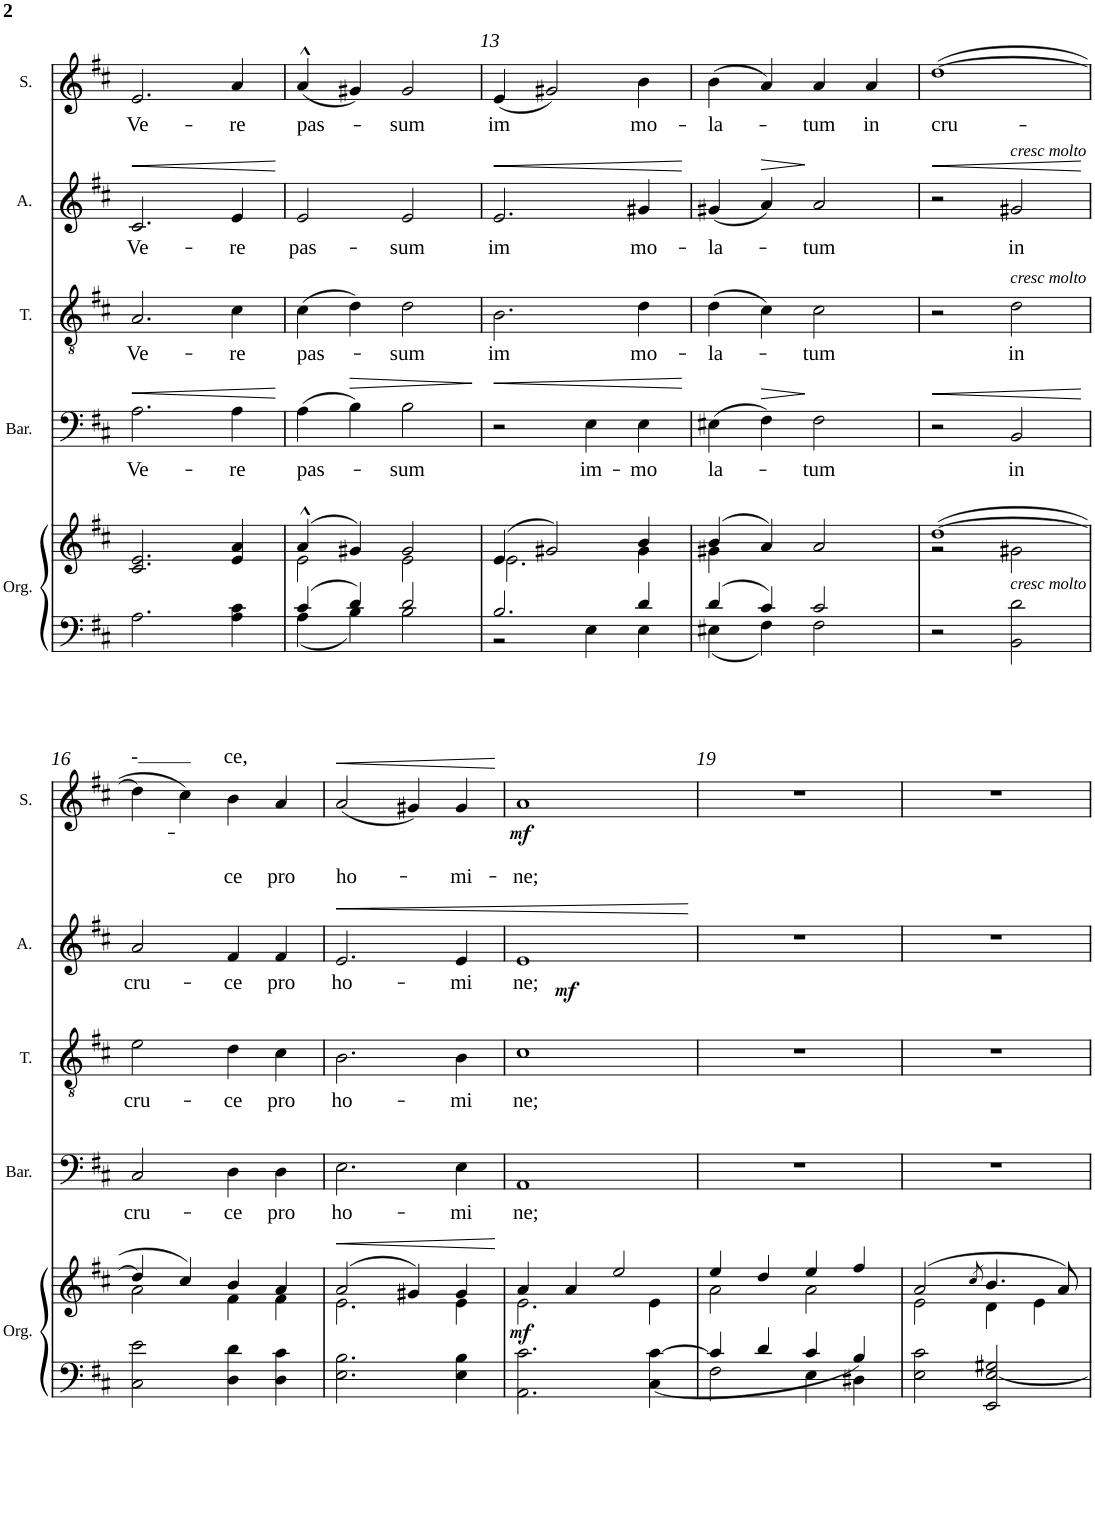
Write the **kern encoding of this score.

**kern	**kern	**dynam	**kern	**text	**dynam	**kern	**text	**kern	**text	**dynam	**kern	**text	**dynam
*part5	*part5	*part5	*part4	*part4	*part4	*part3	*part3	*part2	*part2	*part2	*part1	*part1	*part1
*staff6	*staff5	*staff5/6	*staff4	*staff4	*staff4	*staff3	*staff3	*staff2	*staff2	*staff2	*staff1	*staff1	*staff1
*I"Organ	*	*	*I"Baritone	*	*	*I"Tenor	*	*I"Alto	*	*	*I"Soprano	*	*
*I'Org.	*	*	*I'Bar.	*	*	*I'T.	*	*I'A.	*	*	*I'S.	*	*
!!LO:PB:g=z
*clefF4	*clefG2	*	*clefF4	*	*	*clefGv2	*	*clefG2	*	*	*clefG2	*	*
*k[f#c#]	*k[f#c#]	*	*k[f#c#]	*	*	*k[f#c#]	*	*k[f#c#]	*	*	*k[f#c#]	*	*
*M4/4	*M4/4	*	*M4/4	*	*	*M4/4	*	*M4/4	*	*	*M4/4	*	*
=11	=11	=11	=11	=11	=11	=11	=11	=11	=11	=11	=11	=11	=11
!	!	!	!	!LO:LY:b	!LO:HP:b	!	!LO:LY:b	!	!LO:LY:b	!LO:HP:b	!	!LO:LY:b	!
2.A\	2.c#/ 2.e/	.	2.A\	Ve-	<	2.A/	Ve-	2.c#/	Ve-	<	2.e/	Ve-	.
!	!	!	!	!LO:LY:b	!	!	!LO:LY:b	!	!LO:LY:b	!	!	!LO:LY:b	!
4A\ 4c#\	4e/ 4a/	.	4A\	-re	.	4c#\	-re	4e/	-re	.	4a/	-re	.
.	.	.	.	.	[	.	.	.	.	[	.	.	.
=12	=12	=12	=12	=12	=12	=12	=12	=12	=12	=12	=12	=12	=12
*^	*^	*	*	*	*	*	*	*	*	*	*	*	*
!	!	!	!	!	!	!LO:LY:b	!	!	!LO:LY:b	!	!LO:LY:b	!	!	!LO:LY:b	!
4c#/	4A\	(4a^^/	2e\	.	(4A\	pas-	.	(4c#\	pas-	2e/	pas-	.	(4a^^/	pas-	.
!	!	!	!	!	!	!	!LO:HP:b	!	!	!	!	!	!	!	!
4d/	4B\	4g#X/)	.	.	4B\)	.	>	4d\)	.	.	.	.	4g#X/)	.	.
!	!	!	!	!	!	!LO:LY:b	!	!	!LO:LY:b	!	!LO:LY:b	!	!	!LO:LY:b	!
2d/	2B\	2g#/	2e\	.	2B\	-sum	.	2d\	-sum	2e/	-sum	.	2g#/	-sum	.
*v	*v	*	*	*	*	*	*	*	*	*	*	*	*	*	*
*	*v	*v	*	*	*	*	*	*	*	*	*	*	*	*
.	.	.	.	.	]	.	.	.	.	.	.	.	.
=13	=13	=13	=13	=13	=13	=13	=13	=13	=13	=13	=13	=13	=13
*^	*^	*	*	*	*	*	*	*	*	*	*	*	*
!	!	!	!	!	!	!	!LO:HP:b	!	!LO:LY:b	!	!LO:LY:b	!LO:HP:b	!	!LO:LY:b	!
2.B/	2r	(4e/	2.e\	.	2r	.	<	2.B\	im	2.e/	im	<	(4e/	im	.
.	.	2g#X/)	.	.	.	.	.	.	.	.	.	.	2g#X/)	.	.
!	!	!	!	!	!	!LO:LY:b	!	!	!	!	!	!	!	!	!
.	4E\	.	.	.	4E\	im-	.	.	.	.	.	.	.	.	.
!	!	!	!	!	!	!LO:LY:b	!	!	!LO:LY:b	!	!LO:LY:b	!	!	!LO:LY:b	!
4d/	4E\	4b/	4g#\	.	4E\	-mo	.	4d\	mo-	4g#X/	mo-	.	4b\	mo-	.
*v	*v	*	*	*	*	*	*	*	*	*	*	*	*	*	*
*	*v	*v	*	*	*	*	*	*	*	*	*	*	*	*
.	.	.	.	.	[	.	.	.	.	[	.	.	.
=14	=14	=14	=14	=14	=14	=14	=14	=14	=14	=14	=14	=14	=14
*^	*^	*	*	*	*	*	*	*	*	*	*	*	*
!	!	!	!	!	!	!LO:LY:b	!	!	!LO:LY:b	!	!LO:LY:b	!	!	!LO:LY:b	!
4d/	4E#X\	(4b/	4g#X\	.	(4E#X\	la-	.	(4d\	-la-	(4g#X/	-la-	.	(4b\	-la-	.
!	!	!	!	!	!	!	!LO:HP:b	!	!	!	!	!LO:HP:b	!	!	!
4c#/	4F#\	4a/)	2.ryy	.	4F#\)	.	>	4c#\)	.	4a/)	.	>	4a/)	.	.
!	!	!	!	!	!	!LO:LY:b	!	!	!LO:LY:b	!	!LO:LY:b	!	!	!LO:LY:b	!
2c#/	2F#\	2a/	.	.	2F#\	-tum	]	2c#\	-tum	2a/	-tum	]	4a/	-tum	.
!	!	!	!	!	!	!	!	!	!	!	!	!	!	!LO:LY:b	!
.	.	.	.	.	.	.	.	.	.	.	.	.	4a/	in	.
*v	*v	*	*	*	*	*	*	*	*	*	*	*	*	*	*
=15	=15	=15	=15	=15	=15	=15	=15	=15	=15	=15	=15	=15	=15	=15
!	!	!	!	!	!	!LO:HP:b	!	!	!	!	!LO:HP:b	!	!LO:LY:b	!
*	*	*	*	*	*	*	*	*	*	*	*	*^	*	*
2r	([1dd	2r	.	2r	.	<	2r	.	2r	.	<	([1dd	2ryy	cru-	.
!	!	!	!	!	!	!	!	!	!	!	!	!	!LO:TX:b:i:t=cresc molto	!	!
!	!	!	!	!	!	!	!	!	!LO:TX:b:i:t=cresc molto	!	!	!	!	!	!
!	!	!LO:TX:b:i:t=cresc molto	!	!	!	!	!	!	!	!	!	!	!	!	!
!	!	!	!	!	!LO:LY:b	!	!	!LO:LY:b	!	!LO:LY:b	!	!	!	!	!
2BB\ 2d\	.	2g#X\	.	2BB/	in	.	2d\	in	2g#X/	in	.	.	2ryy	.	.
*	*v	*v	*	*	*	*	*	*	*	*	*	*	*	*	*
.	.	.	.	.	[	.	.	.	.	[	.	.	.	.
!!LO:LB:g=z
=16	=16	=16	=16	=16	=16	=16	=16	=16	=16	=16	=16	=16	=16	=16
*	*^	*	*	*	*	*	*	*	*	*	*	*	*	*
!	!	!	!	!	!LO:LY:b	!	!	!LO:LY:b	!	!LO:LY:b	!	!	!	!LO:LY:a	!
*	*	*	*	*	*	*	*	*	*	*	*	*v	*v	*	*
2C#\ 2e\	4dd/]	2a\	.	2C#/	cru-	.	2e\	cru-	2a/	cru-	.	4dd\]	--	.
.	4cc#/)	.	.	.	.	.	.	.	.	.	.	4cc#\)	.	.
!	!	!	!	!	!LO:LY:b	!	!	!LO:LY:b	!	!LO:LY:b	!	!	!LO:LY:b	!
4D\ 4d\	4b/	4f#\	.	4D\	ce	.	4d\	ce	4f#/	ce	.	4b\	ce	.
!	!	!	!	!	!LO:LY:b	!	!	!LO:LY:b	!	!LO:LY:b	!	!	!LO:LY:b	!
4D\ 4c#\	4a/	4f#\	.	4D\	pro	.	4c#\	pro	4f#/	pro	.	4a/	pro	.
=17	=17	=17	=17	=17	=17	=17	=17	=17	=17	=17	=17	=17	=17	=17
!	!	!	!LO:HP:b	!	!LO:LY:b	!	!	!LO:LY:b	!	!LO:LY:b	!LO:HP:b	!	!LO:LY:b	!LO:HP:b
2.E\ 2.B\	(2a/	2.e\	<	2.E\	ho-	.	2.B\	ho-	2.e/	ho-	<	(2a/	ho-	<
.	4g#X/)	.	.	.	.	.	.	.	.	.	.	4g#X/)	.	.
!	!	!	!	!	!LO:LY:b	!	!	!LO:LY:b	!	!LO:LY:b	!	!	!LO:LY:b	!
4E\ 4B\	4g#/	4e\	.	4E\	-mi	.	4B\	-mi	4e/	-mi	.	4g#/	-mi-	.
*	*v	*v	*	*	*	*	*	*	*	*	*	*	*	*
.	.	[	.	.	.	.	.	.	.	.	.	.	[
=18	=18	=18	=18	=18	=18	=18	=18	=18	=18	=18	=18	=18	=18
*	*^	*	*	*	*	*	*	*	*	*	*	*	*
!	!	!	!LO:DY:b	!	!LO:LY:b	!	!	!LO:LY:b	!	!LO:LY:b	!	!	!LO:LY:b	!LO:DY:b
*	*	*	*	*	*	*	*	*	*^	*	*	*	*	*
2.AA\ 2.c#\	4a/	2.e\	mf	1AA	ne;	.	1c#	ne;	1e	4ryy	ne;	.	1a	-ne;	mf
!	!	!	!	!	!	!	!	!	!	!	!	!LO:DY:b	!	!	!
.	4a/	.	.	.	.	.	.	.	.	2.ryy	.	mf	.	.	.
.	2ee/	.	.	.	.	.	.	.	.	.	.	.	.	.	.
4C#\ [>4c#\	.	4e\	.	.	.	.	.	.	.	.	.	.	.	.	.
*	*v	*v	*	*	*	*	*	*	*	*	*	*	*	*	*
.	.	.	.	.	.	.	.	.	.	.	[	.	.	.
*	*	*	*	*	*	*	*	*v	*v	*	*	*	*	*
=19	=19	=19	=19	=19	=19	=19	=19	=19	=19	=19	=19	=19	=19
*^	*^	*	*	*	*	*	*	*	*	*	*	*	*
4c#/]	2F#\	4ee/	2a\	.	1r	.	.	1r	.	1r	.	.	1r	.	.
4d/	.	4dd/	.	.	.	.	.	.	.	.	.	.	.	.	.
4c#/	4E\	4ee/	2a\	.	.	.	.	.	.	.	.	.	.	.	.
4B/	4D#X\	4ff#/	.	.	.	.	.	.	.	.	.	.	.	.	.
*v	*v	*	*	*	*	*	*	*	*	*	*	*	*	*	*
=20	=20	=20	=20	=20	=20	=20	=20	=20	=20	=20	=20	=20	=20	=20
2E\ 2c#\	(2a/	2e\	.	1r	.	.	1r	.	1r	.	.	1r	.	.
.	8qcc#/	.	.	.	.	.	.	.	.	.	.	.	.	.
2EE/ [2E/ 2G#X/	4.b/	4d\	.	.	.	.	.	.	.	.	.	.	.	.
.	.	4e\	.	.	.	.	.	.	.	.	.	.	.	.
.	8a/)	.	.	.	.	.	.	.	.	.	.	.	.	.
*	*v	*v	*	*	*	*	*	*	*	*	*	*	*	*
=	=	=	=	=	=	=	=	=	=	=	=	=	=
*-	*-	*-	*-	*-	*-	*-	*-	*-	*-	*-	*-	*-	*-
